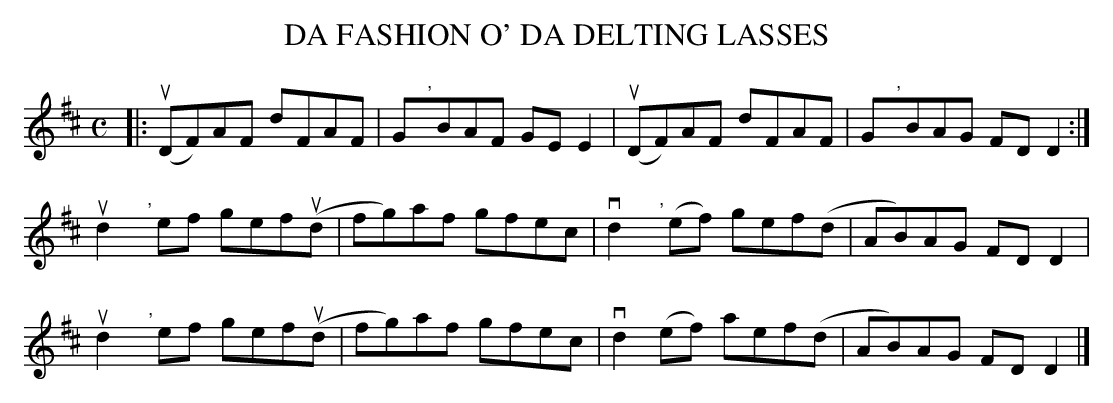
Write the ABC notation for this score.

X:1
T: DA FASHION O' DA DELTING LASSES
M: C
L: 1/8
K: D
|:\
(uDF)AF dFAF | G","y/BAF GEkE2 | (uDF)AF dFAF | G","y/BAG FDkD2 :|
ud2","y/ef gef(ud | fg)af gfec | vd2","y/(ef) gef(d | AB)AG FDD2 |
ud2","y/ef gef(ud | fg)af gfec | vd2(ef) kaef(d | AB)AG FDD2 |]
